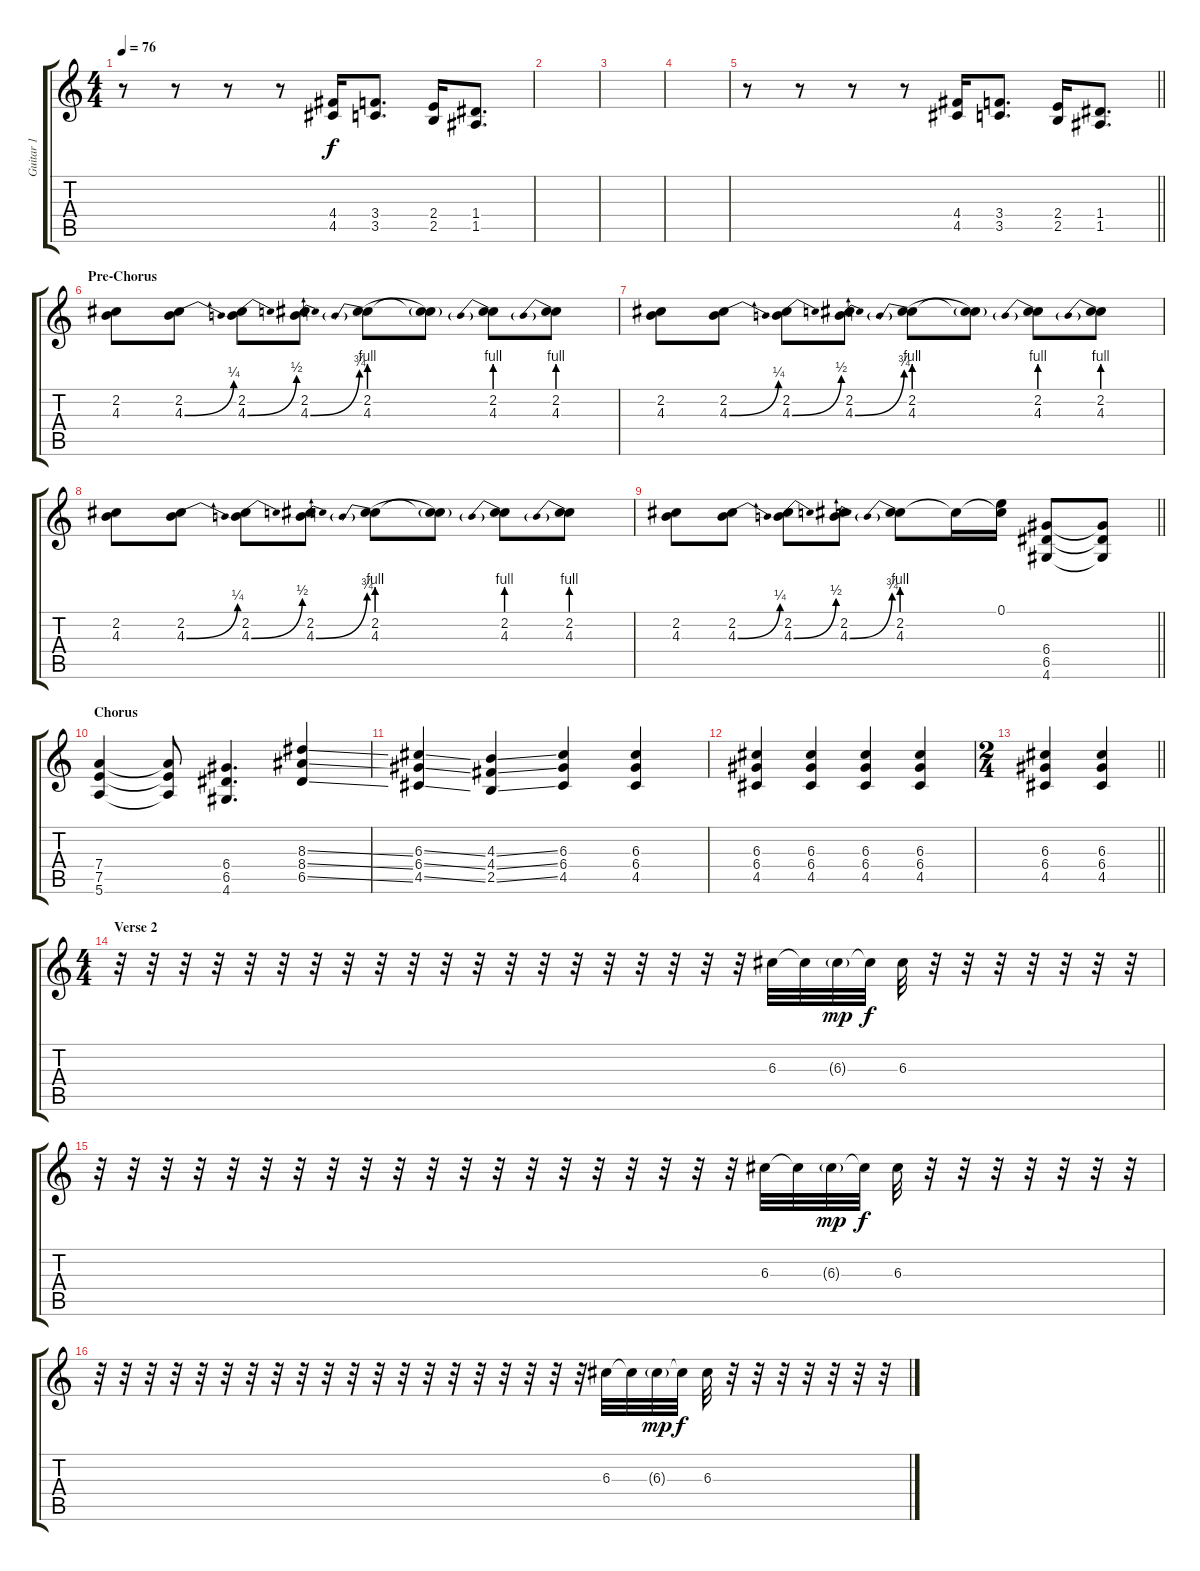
\track ("Guitar 1" "Guitar 1") {instrument overdrivenguitar}
\staff {score tabs}
\tuning (E4 B3 G3 D3 A2 E2) {hide}
\ts (4 4)
\tempo 76
\clef g2
\ks c
r.8{dy f} r.8 r.8 r.8 (4.4 4.5).16 (3.4 3.5).8{d} (2.4 2.5).16 (1.4 1.5).8{d} |
|
|
|
\barLineRight lightlight
r.8 r.8 r.8 r.8 (4.4 4.5).16 (3.4 3.5).8{d} (2.4 2.5).16 (1.4 1.5).8{d} |
\section ("" "Pre-Chorus")
(2.2 4.3).8{volume 5} (2.2 4.3{be (bend 0 0 60 1)}).8 (2.2 4.3{be (bend 0 0 60 2)}).8 (2.2 4.3{be (bend 0 0 60 3)}).8 (2.2 4.3{be (prebend 0 4 60 4)}).8 (2.2{t} 4.3{t}).8 (2.2 4.3{be (prebend 0 4 60 4)}).8 (2.2 4.3{be (prebend 0 4 60 4)}).8 |
(2.2 4.3).8 (2.2 4.3{be (bend 0 0 60 1)}).8 (2.2 4.3{be (bend 0 0 60 2)}).8 (2.2 4.3{be (bend 0 0 60 3)}).8 (2.2 4.3{be (prebend 0 4 60 4)}).8 (2.2{t} 4.3{t}).8 (2.2 4.3{be (prebend 0 4 60 4)}).8 (2.2 4.3{be (prebend 0 4 60 4)}).8 |
(2.2 4.3).8 (2.2 4.3{be (bend 0 0 60 1)}).8 (2.2 4.3{be (bend 0 0 60 2)}).8 (2.2 4.3{be (bend 0 0 60 3)}).8 (2.2 4.3{be (prebend 0 4 60 4)}).8 (2.2{t} 4.3{t}).8 (2.2 4.3{be (prebend 0 4 60 4)}).8 (2.2 4.3{be (prebend 0 4 60 4)}).8 |
\barLineRight lightlight
(2.2 4.3).8 (2.2 4.3{be (bend 0 0 60 1)}).8 (2.2 4.3{be (bend 0 0 60 2)}).8 (2.2 4.3{be (bend 0 0 60 3)}).8 (2.2 4.3{be (prebend 0 4 60 4)}).8 2.2{t}.16 (0.1 2.2{t}).16 (6.4 6.5 4.6).8{volume 8} (6.4{t} 6.5{t} 4.6{t}).8 |
\section ("" "Chorus")
(7.4 7.5 5.6).4 (7.4{t} 7.5{t} 5.6{t}).8 (6.4 6.5 4.6).4{d} (8.3{ss} 8.4{ss} 6.5{ss}).4 |
(6.3{ss} 6.4{ss} 4.5{ss}).4 (4.3{ss} 4.4{ss} 2.5{ss}).4 (6.3 6.4 4.5).4 (6.3 6.4 4.5).4 |
(6.3 6.4 4.5).4 (6.3 6.4 4.5).4 (6.3 6.4 4.5).4 (6.3 6.4 4.5).4 |
\ts (2 4)
\barLineRight lightlight
(6.3 6.4 4.5).4 (6.3 6.4 4.5).4 |
\ts (4 4)
\section ("" "Verse 2")
r.32{volume 16} r.32 r.32 r.32 r.32 r.32 r.32 r.32 r.32 r.32 r.32 r.32 r.32 r.32 r.32 r.32 r.32 r.32 r.32 r.32 6.3.32{balance 5} 6.3{t}.32 6.3{g}.32{dy mp balance 11} 6.3{t}.32{dy f} 6.3.32 r.32 r.32 r.32 r.32 r.32 r.32 r.32 |
r.32 r.32 r.32 r.32 r.32 r.32 r.32 r.32 r.32 r.32 r.32 r.32 r.32 r.32 r.32 r.32 r.32 r.32 r.32 r.32 6.3.32{balance 5} 6.3{t}.32 6.3{g}.32{dy mp balance 11} 6.3{t}.32{dy f} 6.3.32 r.32 r.32 r.32 r.32 r.32 r.32 r.32 |
r.32 r.32 r.32 r.32 r.32 r.32 r.32 r.32 r.32 r.32 r.32 r.32 r.32 r.32 r.32 r.32 r.32 r.32 r.32 r.32 6.3.32{balance 5} 6.3{t}.32 6.3{g}.32{dy mp balance 11} 6.3{t}.32{dy f} 6.3.32 r.32 r.32 r.32 r.32 r.32 r.32 r.32
